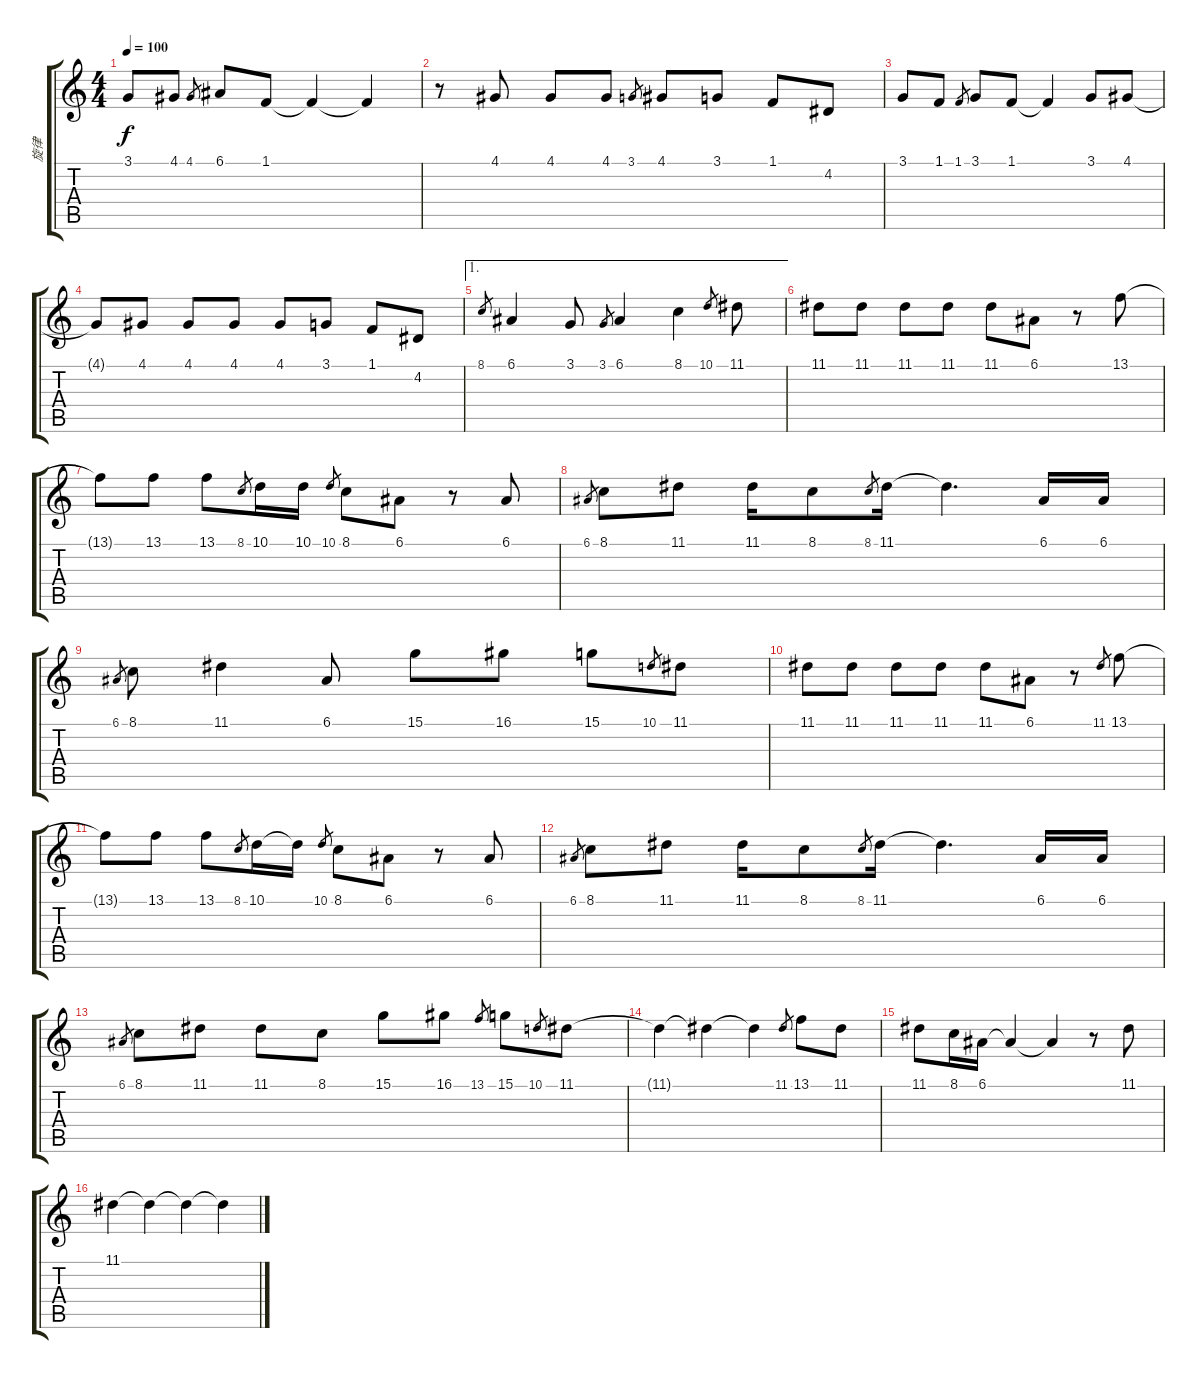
\track ("旋律" "旋律") {instrument stringensemble1}
\staff {score tabs}
\tuning (E4 B3 G3 D3 A2 E2) {hide}
\ts (4 4)
\tempo 100
\clef g2
\ks c
3.1.8{dy f} 4.1.8 4.1.8{gr} 6.1.8 1.1.8 1.1{t}.4 1.1{t}.4 |
r.8 4.1.8 4.1.8 4.1.8 3.1.8{gr} 4.1.8 3.1.8 1.1.8 4.2.8 |
3.1.8 1.1.8 1.1.8{gr} 3.1.8 1.1.8 1.1{t}.4 3.1.8 4.1.8 |
4.1{t}.8 4.1.8 4.1.8 4.1.8 4.1.8 3.1.8 1.1.8 4.2.8 |
\ae 1
8.1.8{gr} 6.1.4 3.1.8 3.1.8{gr} 6.1.4 8.1.4 10.1.8{gr} 11.1.8 |
11.1.8 11.1.8 11.1.8 11.1.8 11.1.8 6.1.8 r.8 13.1.8 |
13.1{t}.8 13.1.8 13.1.8 8.1.8{gr} 10.1.16 10.1.16 10.1.8{gr} 8.1.8 6.1.8 r.8 6.1.8 |
6.1.8{gr} 8.1.8 11.1.8 11.1.16 8.1.8 8.1.8{gr} 11.1.16 11.1{t}.4{d} 6.1.16 6.1.16 |
6.1.8{gr} 8.1.8 11.1.4 6.1.8 15.1.8 16.1.8 15.1.8 10.1.8{gr} 11.1.8 |
11.1.8 11.1.8 11.1.8 11.1.8 11.1.8 6.1.8 r.8 11.1.8{gr} 13.1.8 |
13.1{t}.8 13.1.8 13.1.8 8.1.8{gr} 10.1.16 10.1{t}.16 10.1.8{gr} 8.1.8 6.1.8 r.8 6.1.8 |
6.1.8{gr} 8.1.8 11.1.8 11.1.16 8.1.8 8.1.8{gr} 11.1.16 11.1{t}.4{d} 6.1.16 6.1.16 |
6.1.8{gr} 8.1.8 11.1.8 11.1.8 8.1.8 15.1.8 16.1.8 13.1.8{gr} 15.1.8 10.1.8{gr} 11.1.8 |
11.1{t}.4 11.1{t}.4 11.1{t}.4 11.1.8{gr} 13.1.8 11.1.8 |
11.1.8 8.1.16 6.1.16 6.1{t}.4 6.1{t}.4 r.8 11.1.8 |
11.1.4 11.1{t}.4 11.1{t}.4 11.1{t}.4
